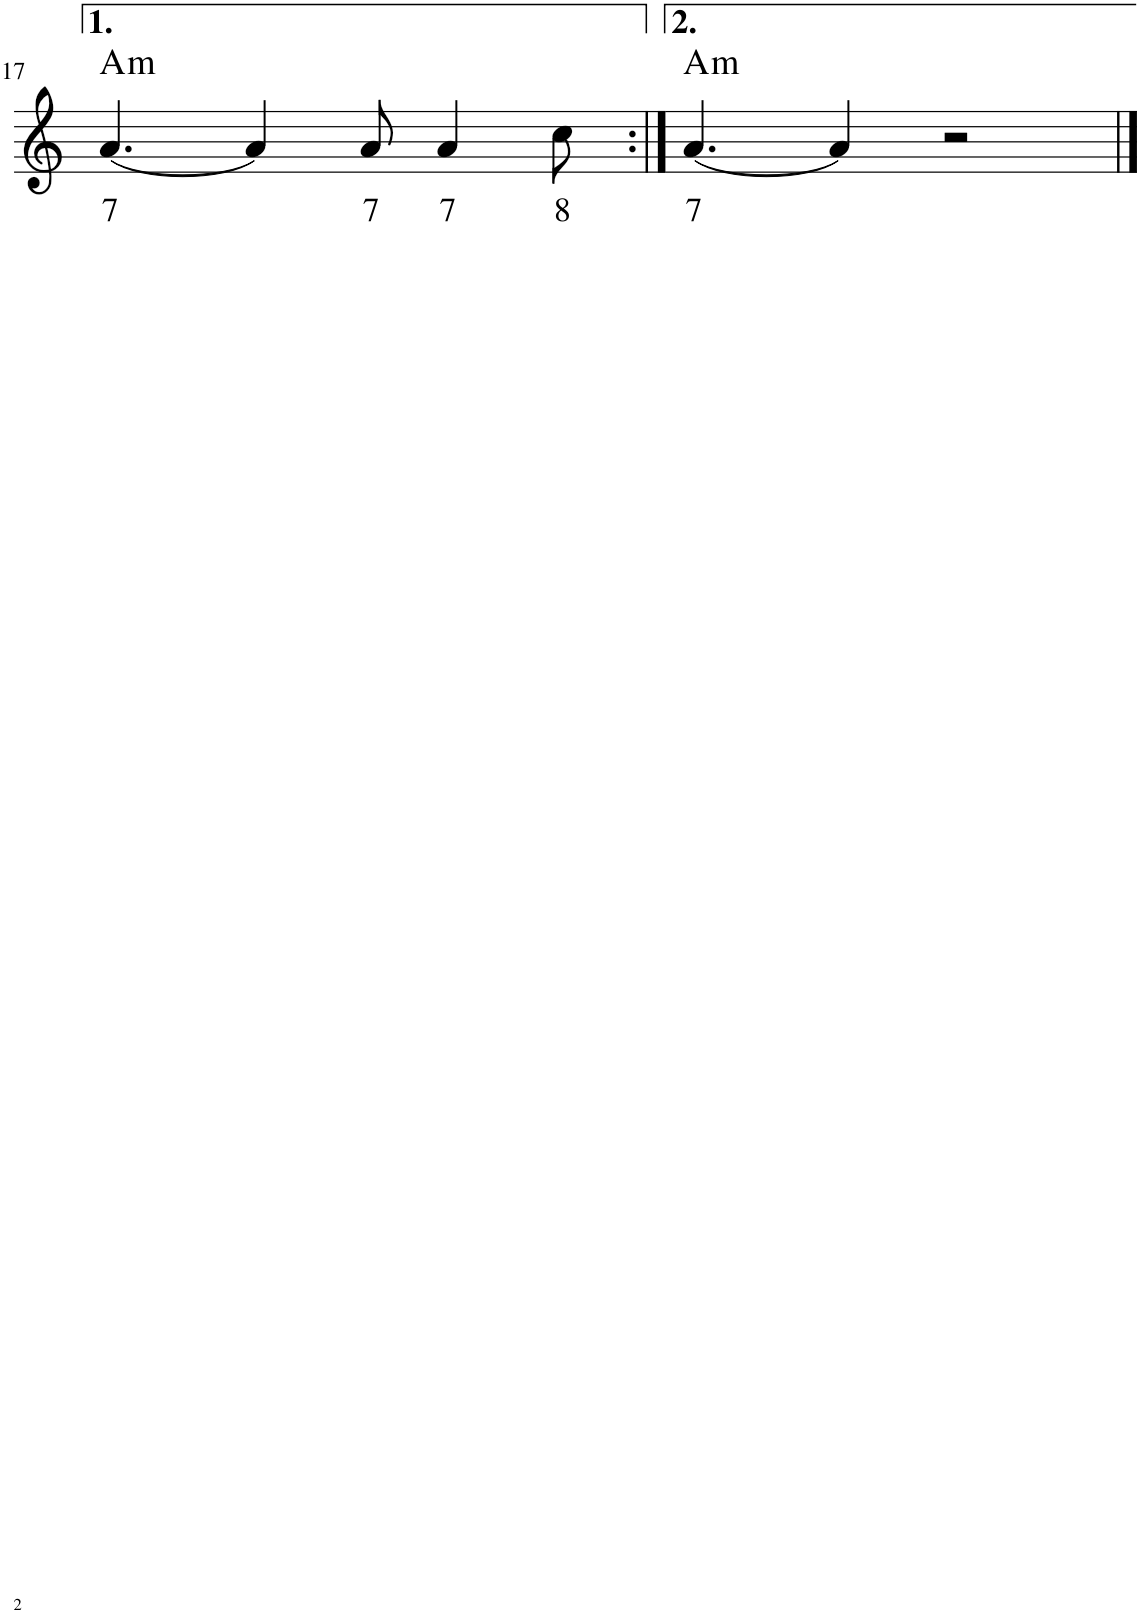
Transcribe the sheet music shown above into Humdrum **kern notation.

**kern	**text	**harte
*part1	*part1	*part1
*staff1	*staff1	*
*I"Stem	*	*
!!LO:PB:g=z
*clefG2	*	*
*k[]	*	*
*M9/8	*	*
=17	=17	=17
!	!LO:LY:b	!LO:H:kt=m
[4.a/	7	A:min
4a/]	.	.
!	!LO:LY:b	!
8a/	7	.
!	!LO:LY:b	!
4a/	7	.
!	!LO:LY:b	!
8cc\	8	.
=18:|!	=18:|!	=18:|!
!	!LO:LY:b	!LO:H:kt=m
[4.a/	7	A:min
4a/]	.	.
2r	.	.
==	==	==
*-	*-	*-
